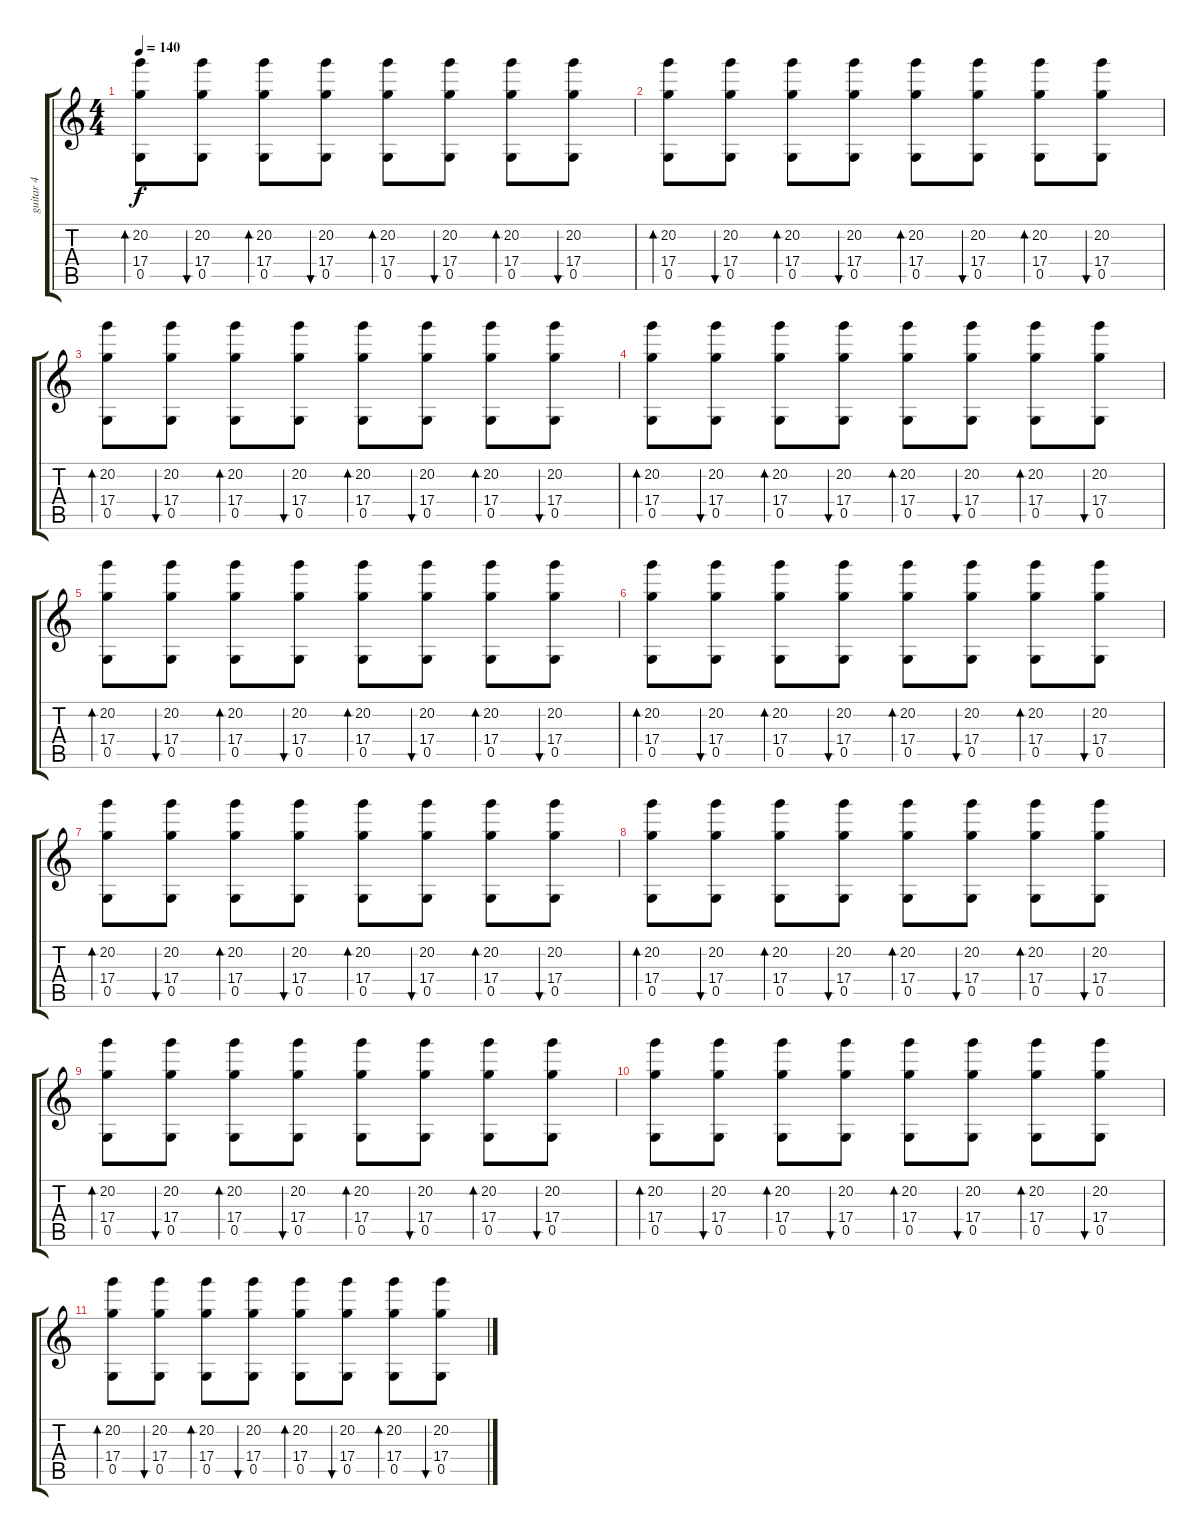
\track ("guitar 4" "guitar 4") {instrument electricguitarjazz}
\staff {score tabs}
\tuning (E4 B3 G3 D3 G2 E2) {hide}
\ts (4 4)
\tempo 140
\clef g2
\ks c
(20.2 17.4 0.5).8{bd 60 dy f} (20.2 17.4 0.5).8{bu 60} (20.2 17.4 0.5).8{bd 60} (20.2 17.4 0.5).8{bu 60} (20.2 17.4 0.5).8{bd 60} (20.2 17.4 0.5).8{bu 60} (20.2 17.4 0.5).8{bd 60} (20.2 17.4 0.5).8{bu 60} |
(20.2 17.4 0.5).8{bd 60} (20.2 17.4 0.5).8{bu 60} (20.2 17.4 0.5).8{bd 60} (20.2 17.4 0.5).8{bu 60} (20.2 17.4 0.5).8{bd 60} (20.2 17.4 0.5).8{bu 60} (20.2 17.4 0.5).8{bd 60} (20.2 17.4 0.5).8{bu 60} |
(20.2 17.4 0.5).8{bd 60} (20.2 17.4 0.5).8{bu 60} (20.2 17.4 0.5).8{bd 60} (20.2 17.4 0.5).8{bu 60} (20.2 17.4 0.5).8{bd 60} (20.2 17.4 0.5).8{bu 60} (20.2 17.4 0.5).8{bd 60} (20.2 17.4 0.5).8{bu 60} |
(20.2 17.4 0.5).8{bd 60} (20.2 17.4 0.5).8{bu 60} (20.2 17.4 0.5).8{bd 60} (20.2 17.4 0.5).8{bu 60} (20.2 17.4 0.5).8{bd 60} (20.2 17.4 0.5).8{bu 60} (20.2 17.4 0.5).8{bd 60} (20.2 17.4 0.5).8{bu 60} |
(20.2 17.4 0.5).8{bd 60} (20.2 17.4 0.5).8{bu 60} (20.2 17.4 0.5).8{bd 60} (20.2 17.4 0.5).8{bu 60} (20.2 17.4 0.5).8{bd 60} (20.2 17.4 0.5).8{bu 60} (20.2 17.4 0.5).8{bd 60} (20.2 17.4 0.5).8{bu 60} |
(20.2 17.4 0.5).8{bd 60} (20.2 17.4 0.5).8{bu 60} (20.2 17.4 0.5).8{bd 60} (20.2 17.4 0.5).8{bu 60} (20.2 17.4 0.5).8{bd 60} (20.2 17.4 0.5).8{bu 60} (20.2 17.4 0.5).8{bd 60} (20.2 17.4 0.5).8{bu 60} |
(20.2 17.4 0.5).8{bd 60} (20.2 17.4 0.5).8{bu 60} (20.2 17.4 0.5).8{bd 60} (20.2 17.4 0.5).8{bu 60} (20.2 17.4 0.5).8{bd 60} (20.2 17.4 0.5).8{bu 60} (20.2 17.4 0.5).8{bd 60} (20.2 17.4 0.5).8{bu 60} |
(20.2 17.4 0.5).8{bd 60} (20.2 17.4 0.5).8{bu 60} (20.2 17.4 0.5).8{bd 60} (20.2 17.4 0.5).8{bu 60} (20.2 17.4 0.5).8{bd 60} (20.2 17.4 0.5).8{bu 60} (20.2 17.4 0.5).8{bd 60} (20.2 17.4 0.5).8{bu 60} |
(20.2 17.4 0.5).8{bd 60} (20.2 17.4 0.5).8{bu 60} (20.2 17.4 0.5).8{bd 60} (20.2 17.4 0.5).8{bu 60} (20.2 17.4 0.5).8{bd 60} (20.2 17.4 0.5).8{bu 60} (20.2 17.4 0.5).8{bd 60} (20.2 17.4 0.5).8{bu 60} |
(20.2 17.4 0.5).8{bd 60} (20.2 17.4 0.5).8{bu 60} (20.2 17.4 0.5).8{bd 60} (20.2 17.4 0.5).8{bu 60} (20.2 17.4 0.5).8{bd 60} (20.2 17.4 0.5).8{bu 60} (20.2 17.4 0.5).8{bd 60} (20.2 17.4 0.5).8{bu 60} |
(20.2 17.4 0.5).8{bd 60} (20.2 17.4 0.5).8{bu 60} (20.2 17.4 0.5).8{bd 60} (20.2 17.4 0.5).8{bu 60} (20.2 17.4 0.5).8{bd 60} (20.2 17.4 0.5).8{bu 60} (20.2 17.4 0.5).8{bd 60} (20.2 17.4 0.5).8{bu 60}
